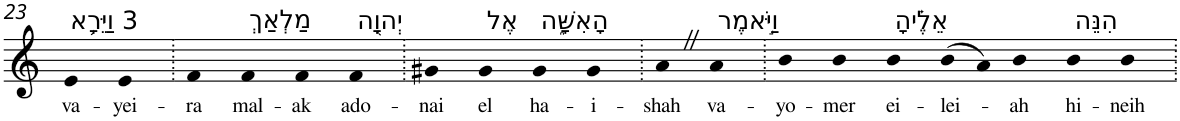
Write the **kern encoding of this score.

**kern	**text
*part1	*part1
*staff1	*staff1
*I"Piano	*
*I'Pno	*
!!LO:PB:g=z
*clefG2	*
*k[]	*
=23	=23
!LO:TX:a:t=3 וַיֵּרָ֥א	!
!	!LO:LY:b
4e	va-
!	!LO:LY:b
4e	-yei-
=24.	=24.
!	!LO:LY:b
4f	-ra
!LO:TX:a:t=מַלְאַךְ	!
!	!LO:LY:b
4f	mal-
!	!LO:LY:b
4f	-ak
!LO:TX:a:t=יְהוָ֖ה	!
!	!LO:LY:b
4f	ado-
=25.	=25.
!	!LO:LY:b
4g#X	-nai
!LO:TX:a:t=אֶל	!
!	!LO:LY:b
4g#	el
!LO:TX:a:t=הָאִשָּׁ֑ה	!
!	!LO:LY:b
4g#	ha-
!	!LO:LY:b
4g#	-i-
=26.	=26.
!	!LO:LY:b
4aZ	-shah
!LO:TX:a:t=וַיֹּ֣אמֶר	!
!	!LO:LY:b
4a	va-
=27.	=27.
!	!LO:LY:b
4b	-yo-
!	!LO:LY:b
4b	-mer
!LO:TX:a:t=אֵלֶ֗יהָ	!
!	!LO:LY:b
4b	ei-
!	!LO:LY:b
(>8b	-lei-
8a)	.
!	!LO:LY:b
4b	-ah
!LO:TX:a:t=הִנֵּה	!
!	!LO:LY:b
4b	hi-
!	!LO:LY:b
4b	-neih
=.	=.
*-	*-
